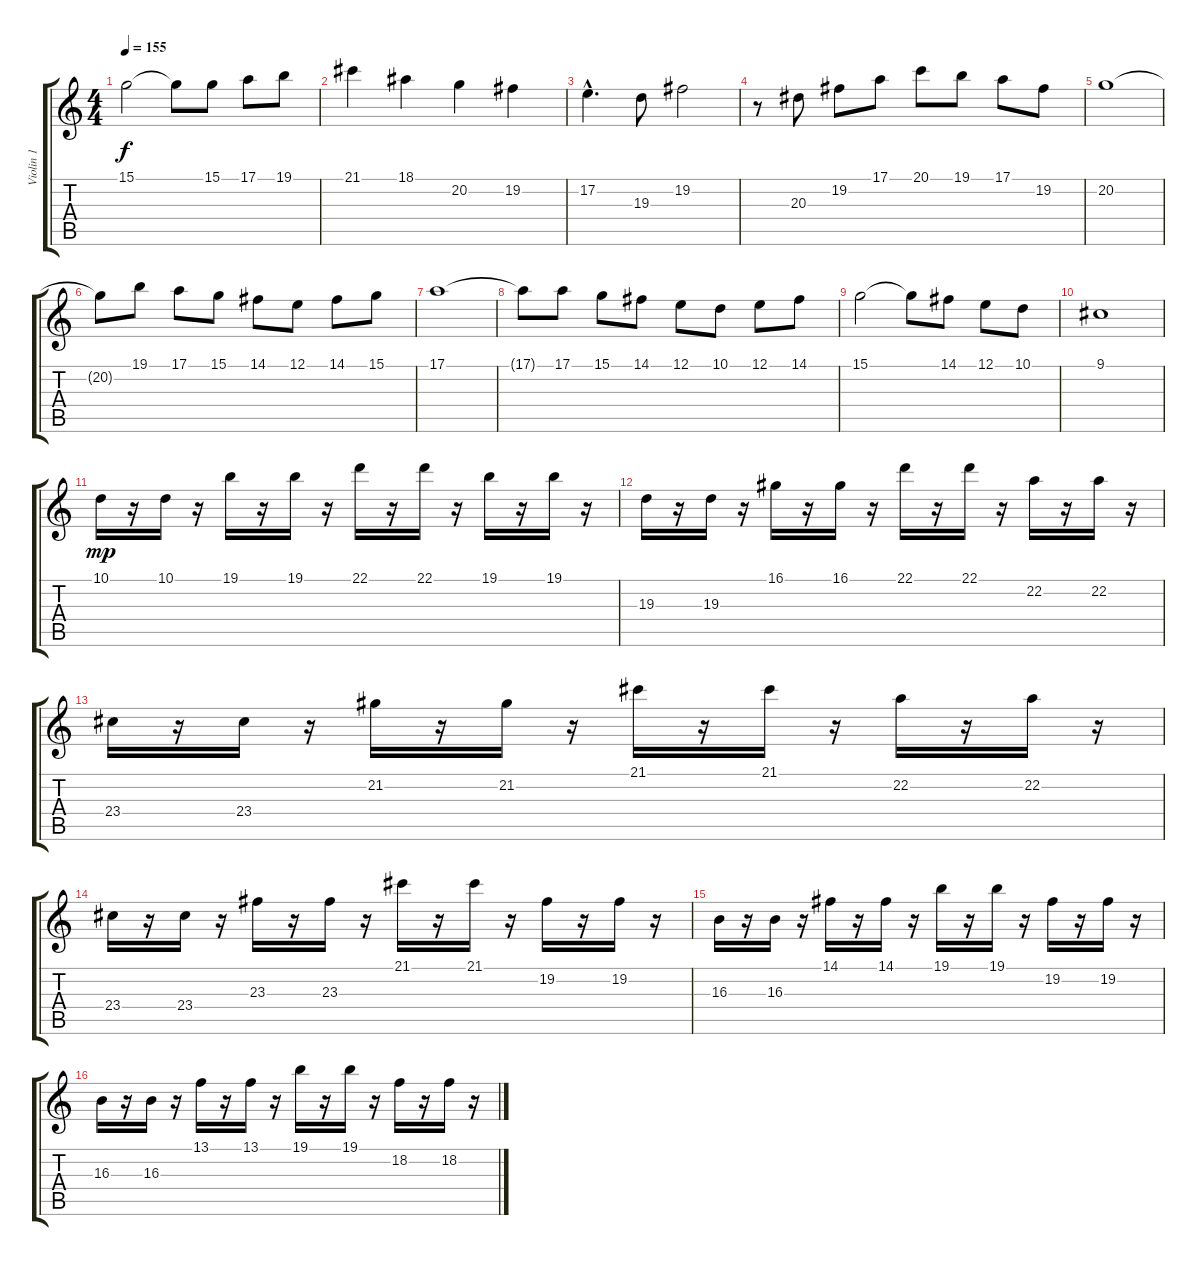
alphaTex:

\track ("Violin 1" "Violin 1") {instrument violin}
\staff {score tabs}
\tuning (E4 B3 G3 D3 A2 E2) {hide}
\ts (4 4)
\tempo 155
\clef g2
\ks c
15.1.2{dy f} 15.1{t}.8 15.1.8 17.1.8 19.1.8 |
21.1.4 18.1.4 20.2.4 19.2.4 |
17.2{hac}.4{d} 19.3.8 19.2.2 |
r.8 20.3.8 19.2.8 17.1.8 20.1.8 19.1.8 17.1.8 19.2.8 |
20.2.1 |
20.2{t}.8 19.1.8 17.1.8 15.1.8 14.1.8 12.1.8 14.1.8 15.1.8 |
17.1.1 |
17.1{t}.8 17.1.8 15.1.8 14.1.8 12.1.8 10.1.8 12.1.8 14.1.8 |
15.1.2 15.1{t}.8 14.1.8 12.1.8 10.1.8 |
9.1.1 |
10.1.16{dy mp} r.16 10.1.16 r.16 19.1.16 r.16 19.1.16 r.16 22.1.16 r.16 22.1.16 r.16 19.1.16 r.16 19.1.16 r.16 |
19.3.16 r.16 19.3.16 r.16 16.1.16 r.16 16.1.16 r.16 22.1.16 r.16 22.1.16 r.16 22.2.16 r.16 22.2.16 r.16 |
23.4.16 r.16 23.4.16 r.16 21.2.16 r.16 21.2.16 r.16 21.1.16 r.16 21.1.16 r.16 22.2.16 r.16 22.2.16 r.16 |
23.4.16 r.16 23.4.16 r.16 23.3.16 r.16 23.3.16 r.16 21.1.16 r.16 21.1.16 r.16 19.2.16 r.16 19.2.16 r.16 |
16.3.16 r.16 16.3.16 r.16 14.1.16 r.16 14.1.16 r.16 19.1.16 r.16 19.1.16 r.16 19.2.16 r.16 19.2.16 r.16 |
16.3.16 r.16 16.3.16 r.16 13.1.16 r.16 13.1.16 r.16 19.1.16 r.16 19.1.16 r.16 18.2.16 r.16 18.2.16 r.16
